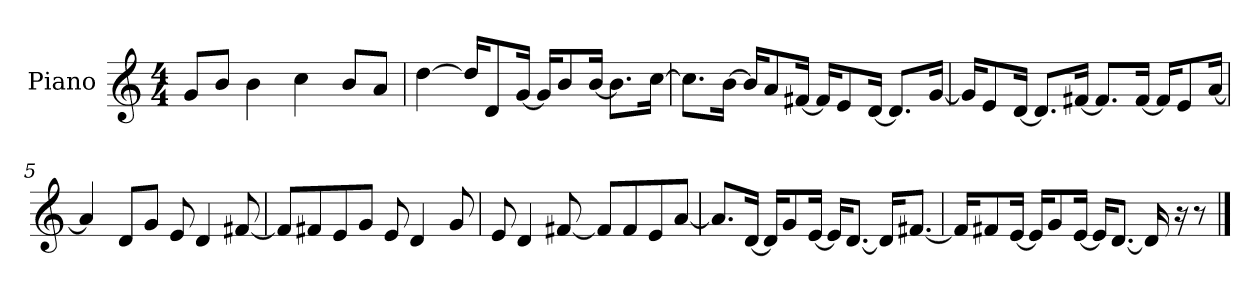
**kern
*part1
*staff1
*I"Piano
*I'P-no
*clefG2
*k[]
*M4/4
*MM90
=1
8g/L
8b/J
4b\
4cc\
8b/L
8a/J
=2
[4dd\
16dd/KL]
8d/
[16g/Jk
16g/KL]
8b/
[16b/Jk
8.b\L]
[16cc\Jk
=3
8.cc\L]
[16b\Jk
16b/KL]
8a/
[16f#X/Jk
16f#/KL]
8e/
[16d/Jk
8.d/L]
[16g/Jk
=4
16g/KL]
8e/
[16d/Jk
8.d/L]
[16f#X/Jk
8.f#/L]
[16f#/Jk
16f#/KL]
8e/
[16a/Jk
!!LO:LB:g=z
=5
4a/]
8d/L
8g/J
8e/
4d/
[8f#X/
=6
8f#/L]
8f#X/
8e/
8g/J
8e/
4d/
8g/
=7
8e/
4d/
[8f#X/
8f#/L]
8f#/
8e/
[8a/J
=8
8.a/L]
[16d/Jk
16d/KL]
8g/
[16e/Jk
16e/KL]
[8.d/J
16d/KL]
[8.f#X/J
!!LO:LB:g=z
=9
16f#/KL]
8f#X/
[16e/Jk
16e/KL]
8g/
[16e/Jk
16e/KL]
[8.d/J
16d/]
16r
8r
==
*-
